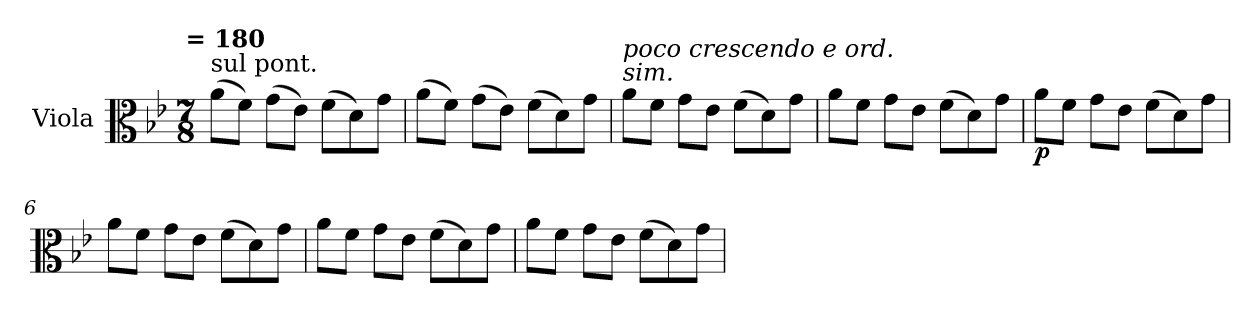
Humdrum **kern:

**kern	**dynam
*part1	*part1
*staff1	*staff1
*I"Viola	*
*I'Vla.	*
*clefC3	*
*k[b-e-]	*
!!LO:TX:omd:t= = 180
*M7/8	*
*MM180	*
=1	=1
!LO:TX:a:t=sul pont.	!
(>8a\L	.
8f\J)	.
(>8g\L	.
8e-\J)	.
(>8f\L	.
8d\)	.
8g\J	.
=2	=2
(>8a\L	.
8f\J)	.
(>8g\L	.
8e-\J)	.
(>8f\L	.
8d\)	.
8g\J	.
=3	=3
!LO:TX:a:i:t=sim.	!
!LO:TX:i:t=poco crescendo e ord.	!
8a\L	.
8f\J	.
8g\L	.
8e-\J	.
(>8f\L	.
8d\)	.
8g\J	.
=4	=4
8a\L	.
8f\J	.
8g\L	.
8e-\J	.
(>8f\L	.
8d\)	.
8g\J	.
!!LO:LB:g=z
=5	=5
!	!LO:DY:b
8a\L	p
8f\J	.
8g\L	.
8e-\J	.
(>8f\L	.
8d\)	.
8g\J	.
=6	=6
8a\L	.
8f\J	.
8g\L	.
8e-\J	.
(>8f\L	.
8d\)	.
8g\J	.
=7	=7
8a\L	.
8f\J	.
8g\L	.
8e-\J	.
(>8f\L	.
8d\)	.
8g\J	.
=8	=8
8a\L	.
8f\J	.
8g\L	.
8e-\J	.
(>8f\L	.
8d\)	.
8g\J	.
=	=
*-	*-
